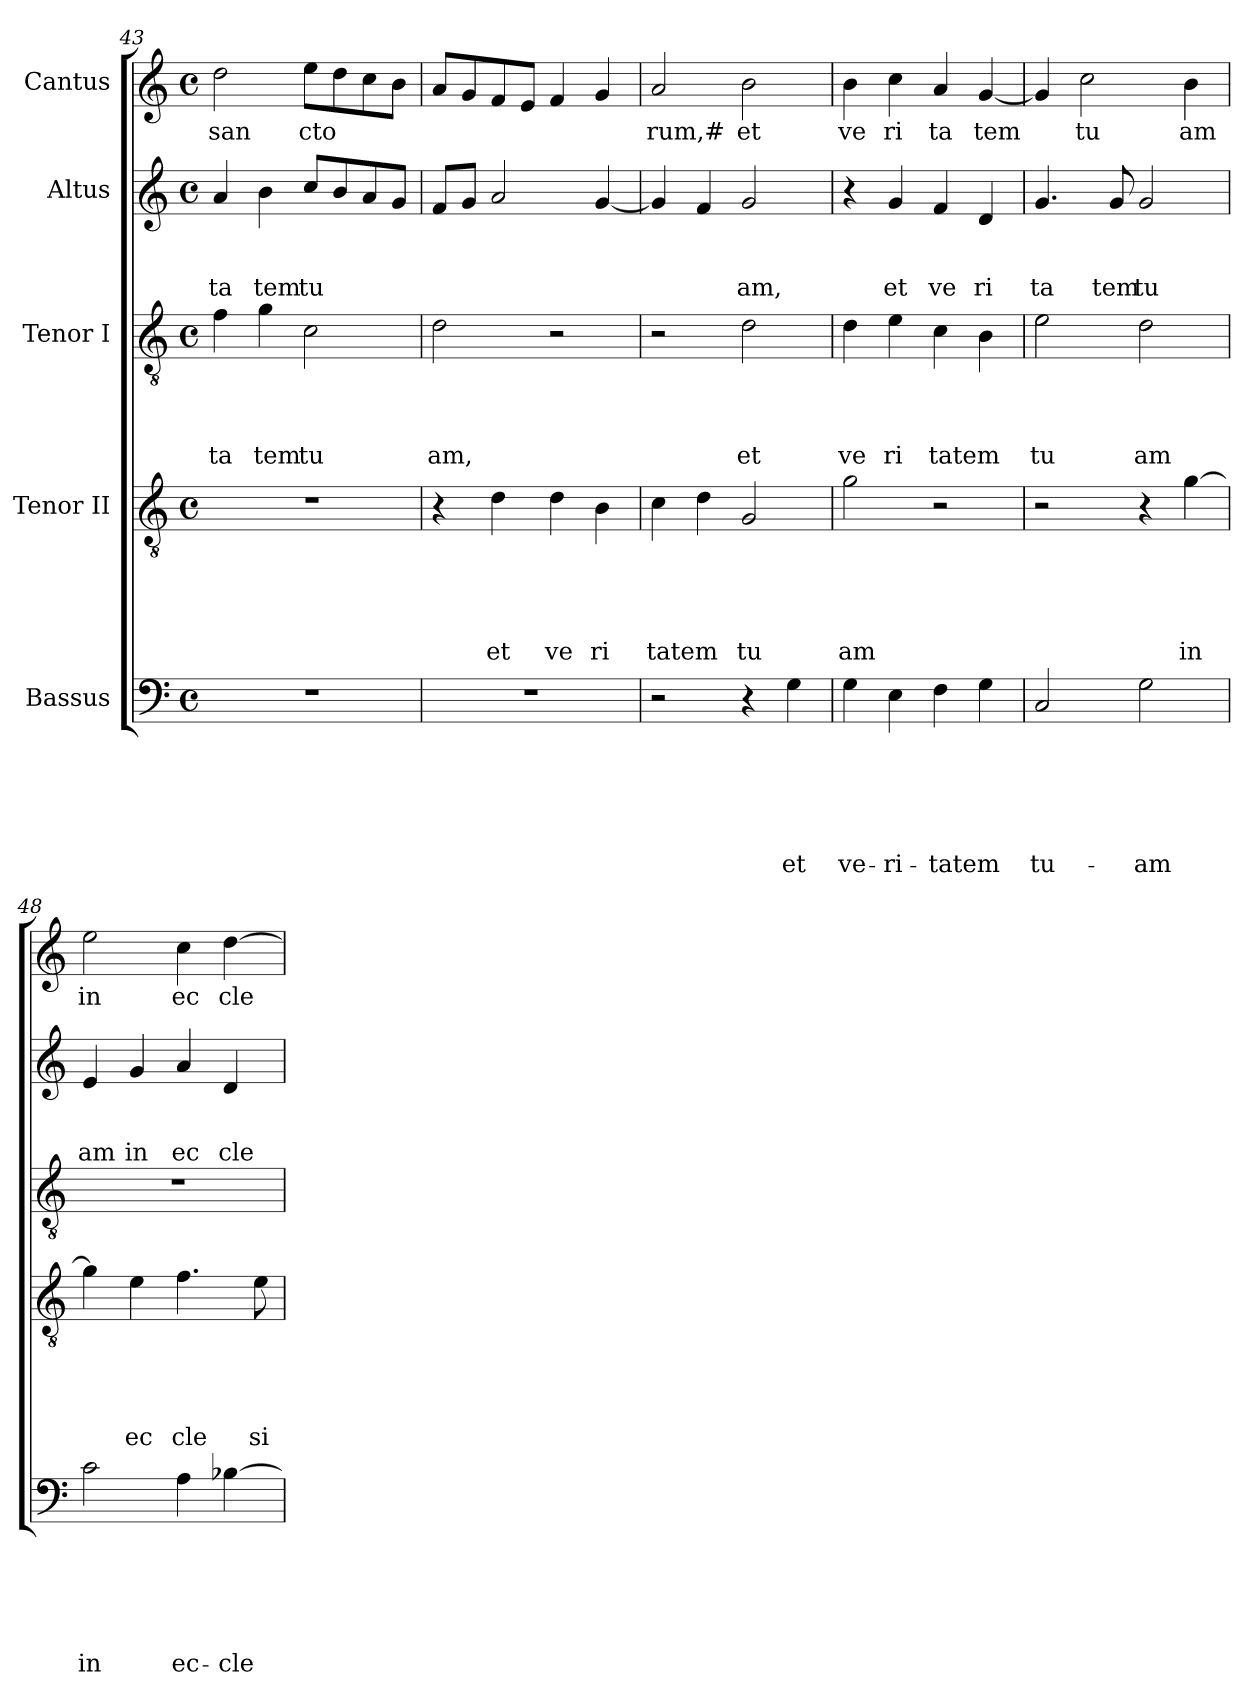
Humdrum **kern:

**kern	**text	**text	**text	**text	**text	**text	**kern	**text	**text	**text	**text	**text	**kern	**text	**text	**text	**text	**kern	**text	**text	**text	**kern	**text
*part5	*part5	*part5	*part5	*part5	*part5	*part5	*part4	*part4	*part4	*part4	*part4	*part4	*part3	*part3	*part3	*part3	*part3	*part2	*part2	*part2	*part2	*part1	*part1
*staff5	*staff5	*staff5	*staff5	*staff5	*staff5	*staff5	*staff4	*staff4	*staff4	*staff4	*staff4	*staff4	*staff3	*staff3	*staff3	*staff3	*staff3	*staff2	*staff2	*staff2	*staff2	*staff1	*staff1
*I"Bassus	*	*	*	*	*	*	*I"Tenor II	*	*	*	*	*	*I"Tenor I	*	*	*	*	*I"Altus	*	*	*	*I"Cantus	*
*clefF4	*	*	*	*	*	*	*clefGv2	*	*	*	*	*	*clefGv2	*	*	*	*	*clefG2	*	*	*	*clefG2	*
*k[]	*	*	*	*	*	*	*k[]	*	*	*	*	*	*k[]	*	*	*	*	*k[]	*	*	*	*k[]	*
*C:	*	*	*	*	*	*	*C:	*	*	*	*	*	*C:	*	*	*	*	*C:	*	*	*	*C:	*
*M4/4	*	*	*	*	*	*	*M4/4	*	*	*	*	*	*M4/4	*	*	*	*	*M4/4	*	*	*	*M4/4	*
*met(c)	*	*	*	*	*	*	*met(c)	*	*	*	*	*	*met(c)	*	*	*	*	*met(c)	*	*	*	*met(c)	*
=43	=43	=43	=43	=43	=43	=43	=43	=43	=43	=43	=43	=43	=43	=43	=43	=43	=43	=43	=43	=43	=43	=43	=43
!	!	!	!	!	!	!	!	!	!	!	!	!	!	!	!	!	!LO:LY:b	!	!	!	!LO:LY:b	!	!LO:LY:b
1r	.	.	.	.	.	.	1r	.	.	.	.	.	4f\	.	.	.	ta	4a/	.	.	ta	2dd\	san
!	!	!	!	!	!	!	!	!	!	!	!	!	!	!	!	!	!LO:LY:b	!	!	!	!LO:LY:b	!	!
.	.	.	.	.	.	.	.	.	.	.	.	.	4g\	.	.	.	tem	4b\	.	.	tem	.	.
!	!	!	!	!	!	!	!	!	!	!	!	!	!	!	!	!	!LO:LY:b	!	!	!	!LO:LY:b	!	!LO:LY:b
.	.	.	.	.	.	.	.	.	.	.	.	.	2c\	.	.	.	tu	8cc/L	.	.	tu	8ee\L	cto
.	.	.	.	.	.	.	.	.	.	.	.	.	.	.	.	.	.	8b/	.	.	.	8dd\	.
.	.	.	.	.	.	.	.	.	.	.	.	.	.	.	.	.	.	8a/	.	.	.	8cc\	.
.	.	.	.	.	.	.	.	.	.	.	.	.	.	.	.	.	.	8g/J	.	.	.	8b\J	.
!!LO:LB:g=z
=44	=44	=44	=44	=44	=44	=44	=44	=44	=44	=44	=44	=44	=44	=44	=44	=44	=44	=44	=44	=44	=44	=44	=44
!	!	!	!	!	!	!	!	!	!	!	!	!	!	!	!	!	!LO:LY:b	!	!	!	!	!	!
1r	.	.	.	.	.	.	4r	.	.	.	.	.	2d\	.	.	.	am,	8f/L	.	.	.	8a/L	.
.	.	.	.	.	.	.	.	.	.	.	.	.	.	.	.	.	.	8g/J	.	.	.	8g/	.
!	!	!	!	!	!	!	!	!	!	!	!	!LO:LY:b	!	!	!	!	!	!	!	!	!	!	!
.	.	.	.	.	.	.	4d\	.	.	.	.	et	.	.	.	.	.	2a/	.	.	.	8f/	.
.	.	.	.	.	.	.	.	.	.	.	.	.	.	.	.	.	.	.	.	.	.	8e/J	.
!	!	!	!	!	!	!	!	!	!	!	!	!LO:LY:b	!	!	!	!	!	!	!	!	!	!	!
.	.	.	.	.	.	.	4d\	.	.	.	.	ve	2r	.	.	.	.	.	.	.	.	4f/	.
!	!	!	!	!	!	!	!	!	!	!	!	!LO:LY:b	!	!	!	!	!	!	!	!	!	!	!
.	.	.	.	.	.	.	4B\	.	.	.	.	ri	.	.	.	.	.	[<4g/	.	.	.	4g/	.
=45	=45	=45	=45	=45	=45	=45	=45	=45	=45	=45	=45	=45	=45	=45	=45	=45	=45	=45	=45	=45	=45	=45	=45
!	!	!	!	!	!	!	!	!	!	!	!	!LO:LY:b	!	!	!	!	!	!	!	!	!	!	!LO:LY:b
2r	.	.	.	.	.	.	4c\	.	.	.	.	tatem	2r	.	.	.	.	4g/]	.	.	.	2a/	rum,#
.	.	.	.	.	.	.	4d\	.	.	.	.	.	.	.	.	.	.	4f/	.	.	.	.	.
!	!	!	!	!	!	!	!	!	!	!	!	!LO:LY:b	!	!	!	!	!LO:LY:b	!	!	!	!LO:LY:b	!	!LO:LY:b
4r	.	.	.	.	.	.	2G/	.	.	.	.	tu	2d\	.	.	.	et	2g/	.	.	am,	2b\	et
!	!	!	!	!	!	!LO:LY:b	!	!	!	!	!	!	!	!	!	!	!	!	!	!	!	!	!
4G\	.	.	.	.	.	et	.	.	.	.	.	.	.	.	.	.	.	.	.	.	.	.	.
=46	=46	=46	=46	=46	=46	=46	=46	=46	=46	=46	=46	=46	=46	=46	=46	=46	=46	=46	=46	=46	=46	=46	=46
!	!	!	!	!	!	!LO:LY:b	!	!	!	!	!	!LO:LY:b	!	!	!	!	!LO:LY:b	!	!	!	!	!	!LO:LY:b
4G\	.	.	.	.	.	ve-	2g\	.	.	.	.	am	4d\	.	.	.	ve	4r	.	.	.	4b\	ve
!	!	!	!	!	!	!LO:LY:b	!	!	!	!	!	!	!	!	!	!	!LO:LY:b	!	!	!	!LO:LY:b	!	!LO:LY:b
4E\	.	.	.	.	.	-ri-	.	.	.	.	.	.	4e\	.	.	.	ri	4g/	.	.	et	4cc\	ri
!	!	!	!	!	!	!LO:LY:b	!	!	!	!	!	!	!	!	!	!	!LO:LY:b	!	!	!	!LO:LY:b	!	!LO:LY:b
4F\	.	.	.	.	.	-tatem	2r	.	.	.	.	.	4c\	.	.	.	tatem	4f/	.	.	ve	4a/	ta
!	!	!	!	!	!	!	!	!	!	!	!	!	!	!	!	!	!	!	!	!	!LO:LY:b	!	!LO:LY:b
4G\	.	.	.	.	.	.	.	.	.	.	.	.	4B\	.	.	.	.	4d/	.	.	ri	[<4g/	tem
=47	=47	=47	=47	=47	=47	=47	=47	=47	=47	=47	=47	=47	=47	=47	=47	=47	=47	=47	=47	=47	=47	=47	=47
!	!	!	!	!	!	!LO:LY:b	!	!	!	!	!	!	!	!	!	!	!LO:LY:b	!	!	!	!LO:LY:b	!	!
2C/	.	.	.	.	.	tu-	2r	.	.	.	.	.	2e\	.	.	.	tu	4.g/	.	.	ta	4g/]	.
!	!	!	!	!	!	!	!	!	!	!	!	!	!	!	!	!	!	!	!	!	!	!	!LO:LY:b
.	.	.	.	.	.	.	.	.	.	.	.	.	.	.	.	.	.	.	.	.	.	2cc\	tu
!	!	!	!	!	!	!	!	!	!	!	!	!	!	!	!	!	!	!	!	!	!LO:LY:b	!	!
.	.	.	.	.	.	.	.	.	.	.	.	.	.	.	.	.	.	8g/	.	.	tem	.	.
!	!	!	!	!	!	!LO:LY:b	!	!	!	!	!	!	!	!	!	!	!LO:LY:b	!	!	!	!LO:LY:b	!	!
2G\	.	.	.	.	.	-am	4r	.	.	.	.	.	2d\	.	.	.	am	2g/	.	.	tu	.	.
!	!	!	!	!	!	!	!	!	!	!	!	!LO:LY:b	!	!	!	!	!	!	!	!	!	!	!LO:LY:b
.	.	.	.	.	.	.	[>4g\	.	.	.	.	in	.	.	.	.	.	.	.	.	.	4b\	am
=48	=48	=48	=48	=48	=48	=48	=48	=48	=48	=48	=48	=48	=48	=48	=48	=48	=48	=48	=48	=48	=48	=48	=48
!	!	!	!	!	!	!LO:LY:b	!	!	!	!	!	!	!	!	!	!	!	!	!	!	!LO:LY:b	!	!LO:LY:b
2c\	.	.	.	.	.	in	4g\]	.	.	.	.	.	1r	.	.	.	.	4e/	.	.	am	2ee\	in
!	!	!	!	!	!	!	!	!	!	!	!	!LO:LY:b	!	!	!	!	!	!	!	!	!LO:LY:b	!	!
.	.	.	.	.	.	.	4e\	.	.	.	.	ec	.	.	.	.	.	4g/	.	.	in	.	.
!	!	!	!	!	!	!LO:LY:b	!	!	!	!	!	!LO:LY:b	!	!	!	!	!	!	!	!	!LO:LY:b	!	!LO:LY:b
4A\	.	.	.	.	.	ec-	4.f\	.	.	.	.	cle	.	.	.	.	.	4a/	.	.	ec	4cc\	ec
!	!	!	!	!	!	!LO:LY:b	!	!	!	!	!	!	!	!	!	!	!	!	!	!	!LO:LY:b	!	!LO:LY:b
[>4B-X\	.	.	.	.	.	-cle-	.	.	.	.	.	.	.	.	.	.	.	4d/	.	.	cle	[>4dd\	cle
!	!	!	!	!	!	!	!	!	!	!	!	!LO:LY:b	!	!	!	!	!	!	!	!	!	!	!
.	.	.	.	.	.	.	8e\	.	.	.	.	si	.	.	.	.	.	.	.	.	.	.	.
=	=	=	=	=	=	=	=	=	=	=	=	=	=	=	=	=	=	=	=	=	=	=	=
*-	*-	*-	*-	*-	*-	*-	*-	*-	*-	*-	*-	*-	*-	*-	*-	*-	*-	*-	*-	*-	*-	*-	*-
